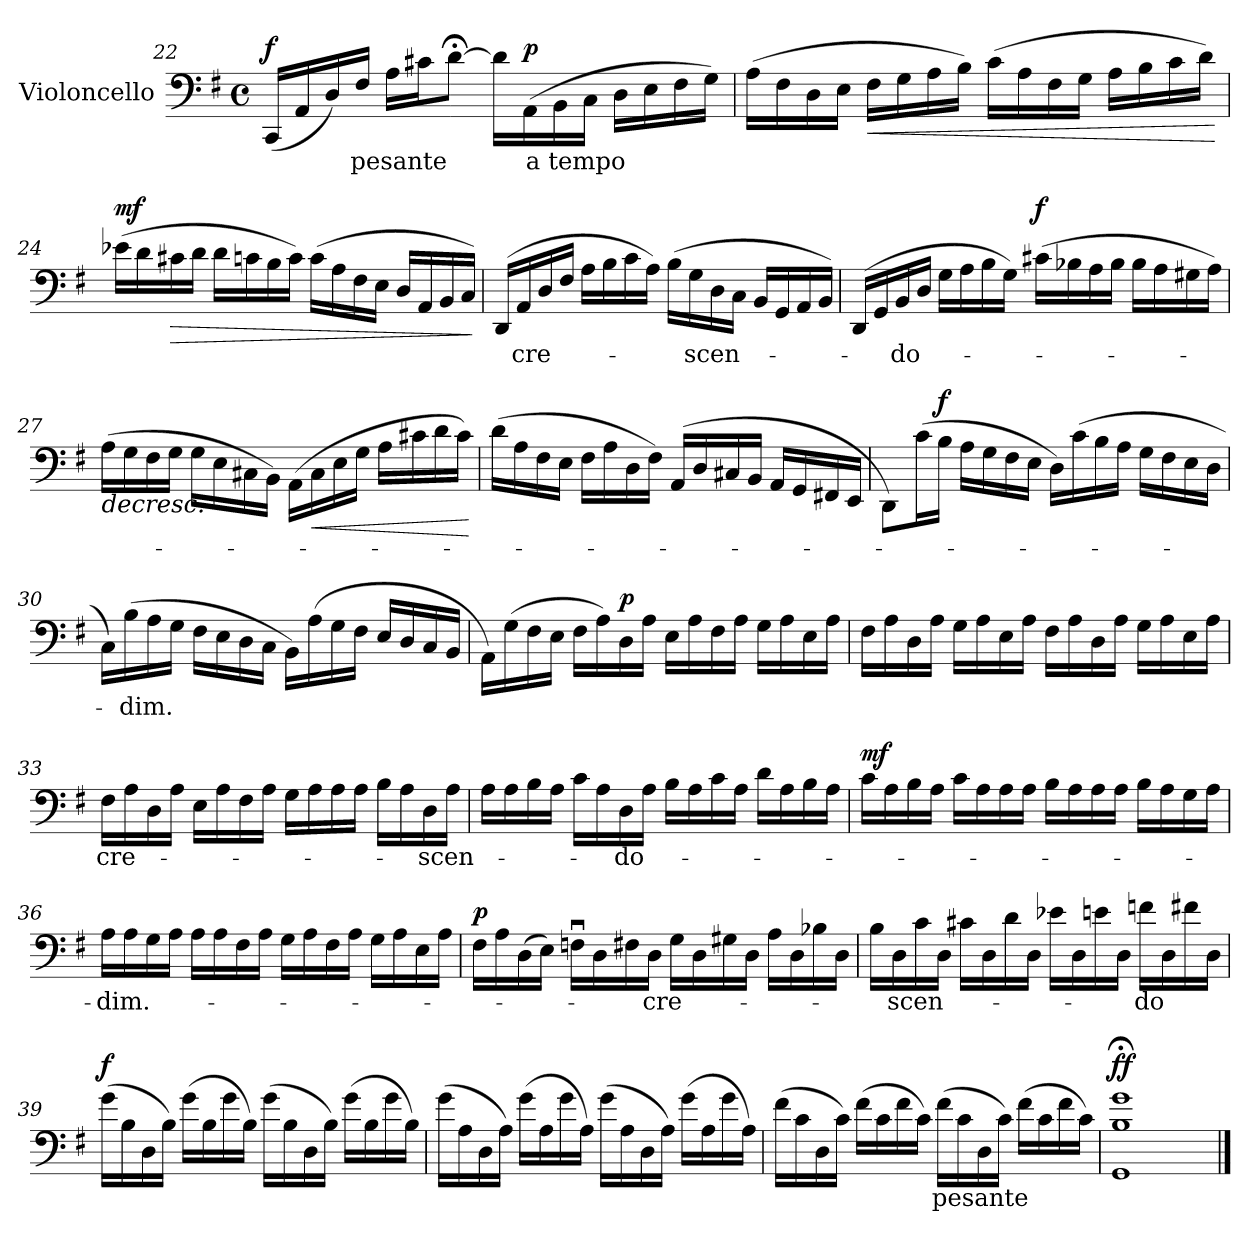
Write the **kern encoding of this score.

**kern	**text	**dynam
*part1	*part1	*part1
*staff1	*staff1	*staff1
*I"Violoncello	*	*
*I'Vlc.	*	*
*clefF4	*	*
*k[f#]	*	*
*M4/4	*	*
*met(c)	*	*
=22	=22	=22
!	!	!LO:DY:b
(16CC/LL	.	f
16AA/	.	.
16D/)	.	.
16F#/JJ	pesante	.
16A\LL	.	.
16c#X\J	.	.
[8d;<\J	.	.
16d\LL]	.	.
!	!	!LO:DY:b
(16AA\	a	p
16BB\	tempo	.
16C\JJ	.	.
16D\LL	.	.
16E\	.	.
16F#\	.	.
16G\JJ)	.	.
!!LO:LB:g=z
=23	=23	=23
(16A\LL	.	.
16F#\	.	.
16D\	.	.
16E\JJ	.	.
!	!	!LO:HP:b
16F#\LL	.	<
16G\	.	.
16A\	.	.
16B\JJ)	.	.
(16c\LL	.	.
16A\	.	.
16F#\	.	.
16G\JJ	.	.
16A\LL	.	.
16B\	.	.
16c\	.	.
16d\JJ)	.	.
.	.	[
=24	=24	=24
!	!	!LO:DY:b
(16e-X\LL	.	mf
16d\	.	.
!	!	!LO:HP:b
16c#X\	.	>
16d\JJ	.	.
16d\LL	.	.
16cn\	.	.
16B\	.	.
16c\JJ)	.	.
(16c\LL	.	.
16A\	.	.
16F#\	.	.
16E\JJ	.	.
16D/LL	.	.
16AA/	.	.
16BB/	.	.
16C/JJ)	.	.
.	.	]
!!LO:LB:g=z
=25	=25	=25
(16DD/LL	.	.
16AA/	cre-	.
16D/	.	.
16F#/JJ	.	.
16A\LL	.	.
16B\	.	.
16c\	.	.
16A\JJ)	.	.
(16B\LL	.	.
16G\	-scen-	.
16D\	.	.
16C\JJ	.	.
16BB/LL	.	.
16GG/	.	.
16AA/	.	.
16BB/JJ)	.	.
=26	=26	=26
(16DD/LL	.	.
16GG/	.	.
16BB/	-do-	.
16D/JJ	.	.
16G\LL	.	.
16A\	.	.
16B\	.	.
16G\JJ)	.	.
!	!	!LO:DY:b
(16c#X\LL	.	f
16B-X\	.	.
16A\	.	.
16B-\JJ	.	.
16B-\LL	.	.
16A\	.	.
16G#X\	.	.
16A\JJ)	.	.
!!LO:LB:g=z
=27	=27	=27
!	!	!LO:HP:b
(16A\LL	.	>
16G\	.	.
16F#\	.	.
16G\JJ	.	.
16G\LL	.	.
16E\	.	.
16C#X\	.	.
16BB\JJ)	.	.
(16AA\LL	.	.
!	!	!LO:HP:b
16C#\	.	<
16E\	.	.
16G\JJ	.	.
16A\LL	.	.
16c#X\	.	.
16d\	.	.
16c#\JJ)	.	.
.	.	] [
=28	=28	=28
(16d\LL	.	.
16A\	.	.
16F#\	.	.
16E\JJ	.	.
16F#\LL	.	.
16A\	.	.
16D\	.	.
16F#\JJ)	.	.
(16AA/LL	.	.
16D/	.	.
16C#X/	.	.
16BB/JJ	.	.
16AA/LL	.	.
16GG/	.	.
16FF#X/	.	.
16EE/JJ	.	.
!!LO:LB:g=z
=29	=29	=29
8DD\L)	.	.
(16c\L	.	.
!	!	!LO:DY:b
16B\JJ	.	f
16A\LL	.	.
16G\	.	.
16F#\	.	.
16E\JJ	.	.
16D\LL)	.	.
(16c\	.	.
16B\	.	.
16A\JJ	.	.
16G\LL	.	.
16F#\	.	.
16E\	.	.
16D\JJ	.	.
=30	=30	=30
16C\LL)	.	.
(16B\	dim.	.
16A\	.	.
16G\JJ	.	.
16F#\LL	.	.
16E\	.	.
16D\	.	.
16C\JJ	.	.
16BB\LL)	.	.
(16A\	.	.
16G\	.	.
16F#\JJ	.	.
16E/LL	.	.
16D/	.	.
16C/	.	.
16BB/JJ	.	.
!!LO:LB:g=z
=31	=31	=31
16AA\LL)	.	.
(16G\	.	.
16F#\	.	.
16E\JJ	.	.
16F#\LL	.	.
16A\)	.	.
!	!	!LO:DY:b
16D\	.	p
16A\JJ	.	.
16E\LL	.	.
16A\	.	.
16F#\	.	.
16A\JJ	.	.
16G\LL	.	.
16A\	.	.
16E\	.	.
16A\JJ	.	.
=32	=32	=32
16F#\LL	.	.
16A\	.	.
16D\	.	.
16A\JJ	.	.
16G\LL	.	.
16A\	.	.
16E\	.	.
16A\JJ	.	.
16F#\LL	.	.
16A\	.	.
16D\	.	.
16A\JJ	.	.
16G\LL	.	.
16A\	.	.
16E\	.	.
16A\JJ	.	.
!!LO:LB:g=z
=33	=33	=33
16F#\LL	cre-	.
16A\	.	.
16D\	.	.
16A\JJ	.	.
16E\LL	.	.
16A\	.	.
16F#\	.	.
16A\JJ	.	.
16G\LL	.	.
16A\	.	.
16A\	.	.
16A\JJ	.	.
16B\LL	.	.
16A\	.	.
16D\	-scen-	.
16A\JJ	.	.
=34	=34	=34
16A\LL	.	.
16A\	.	.
16B\	.	.
16A\JJ	.	.
16c\LL	.	.
16A\	.	.
16D\	-do-	.
16A\JJ	.	.
16B\LL	.	.
16A\	.	.
16c\	.	.
16A\JJ	.	.
16d\LL	.	.
16A\	.	.
16B\	.	.
16A\JJ	.	.
!!LO:LB:g=z
=35	=35	=35
!	!	!LO:DY:b
16c\LL	.	mf
16A\	.	.
16B\	.	.
16A\JJ	.	.
16c\LL	.	.
16A\	.	.
16A\	.	.
16A\JJ	.	.
16B\LL	.	.
16A\	.	.
16A\	.	.
16A\JJ	.	.
16B\LL	.	.
16A\	.	.
16G\	.	.
16A\JJ	.	.
=36	=36	=36
16A\LL	dim.-	.
16A\	.	.
16G\	.	.
16A\JJ	.	.
16A\LL	.	.
16A\	.	.
16F#\	.	.
16A\JJ	.	.
16G\LL	.	.
16A\	.	.
16F#\	.	.
16A\JJ	.	.
16G\LL	.	.
16A\	.	.
16E\	.	.
16A\JJ	.	.
!!LO:LB:g=z
=37	=37	=37
!	!	!LO:DY:b
16F#\LL	.	p
16A\	.	.
(16D\	.	.
16E\JJ)	.	.
16Fnu\LL	.	.
16D\	.	.
16F#X\	.	.
16D\JJ	cre-	.
16G\LL	.	.
16D\	.	.
16G#X\	.	.
16D\JJ	.	.
16A\LL	.	.
16D\	.	.
16B-X\	.	.
16D\JJ	.	.
=38	=38	=38
16B\LL	.	.
16D\	-scen-	.
16c\	.	.
16D\JJ	.	.
16c#X\LL	.	.
16D\	.	.
16d\	.	.
16D\JJ	.	.
16e-X\LL	.	.
16D\	.	.
16en\	.	.
16D\JJ	.	.
16fn\LL	-do	.
16D\	.	.
16f#X\	.	.
16D\JJ	.	.
!!LO:LB:g=z
=39	=39	=39
!	!	!LO:DY:b
(16g\LL	.	f
16B\	.	.
16D\	.	.
16B\JJ)	.	.
(16g\LL	.	.
16B\	.	.
16g\	.	.
16B\JJ)	.	.
(16g\LL	.	.
16B\	.	.
16D\	.	.
16B\JJ)	.	.
(16g\LL	.	.
16B\	.	.
16g\	.	.
16B\JJ)	.	.
=40	=40	=40
(16g\LL	.	.
16A\	.	.
16D\	.	.
16A\JJ)	.	.
(16g\LL	.	.
16A\	.	.
16g\	.	.
16A\JJ)	.	.
(16g\LL	.	.
16A\	.	.
16D\	.	.
16A\JJ)	.	.
(16g\LL	.	.
16A\	.	.
16g\	.	.
16A\JJ)	.	.
!!LO:LB:g=z
=41	=41	=41
(16f#\LL	.	.
16c\	.	.
16D\	.	.
16c\JJ)	.	.
(16f#\LL	.	.
16c\	.	.
16f#\	.	.
16c\JJ)	.	.
(16f#\LL	pesante	.
16c\	.	.
16D\	.	.
16c\JJ)	.	.
(16f#\LL	.	.
16c\	.	.
16f#\	.	.
16c\JJ)	.	.
=42	=42	=42
!	!	!LO:DY:b
1GG;< 1B;< 1g;<	.	ff
==	==	==
*-	*-	*-
